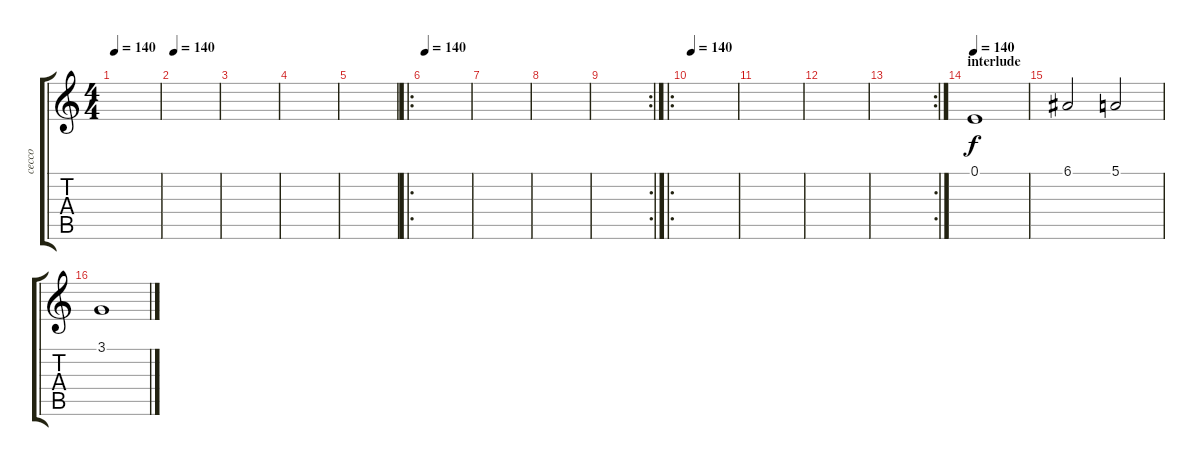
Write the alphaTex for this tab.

\track ("cecco" "cecco") {instrument acousticgrandpiano}
\staff {score tabs}
\tuning (E4 B3 G3 D3 A2 E2) {hide}
\ts (4 4)
\tempo 140
\clef g2
\ks c
|
\tempo 140
|
|
|
|
\ro
\tempo 140
|
|
|
\rc 2
|
\ro
\tempo 140
|
|
|
\rc 2
|
\section ("" "interlude")
\tempo 140
0.1.1 |
6.1.2 5.1.2 |
3.1.1
